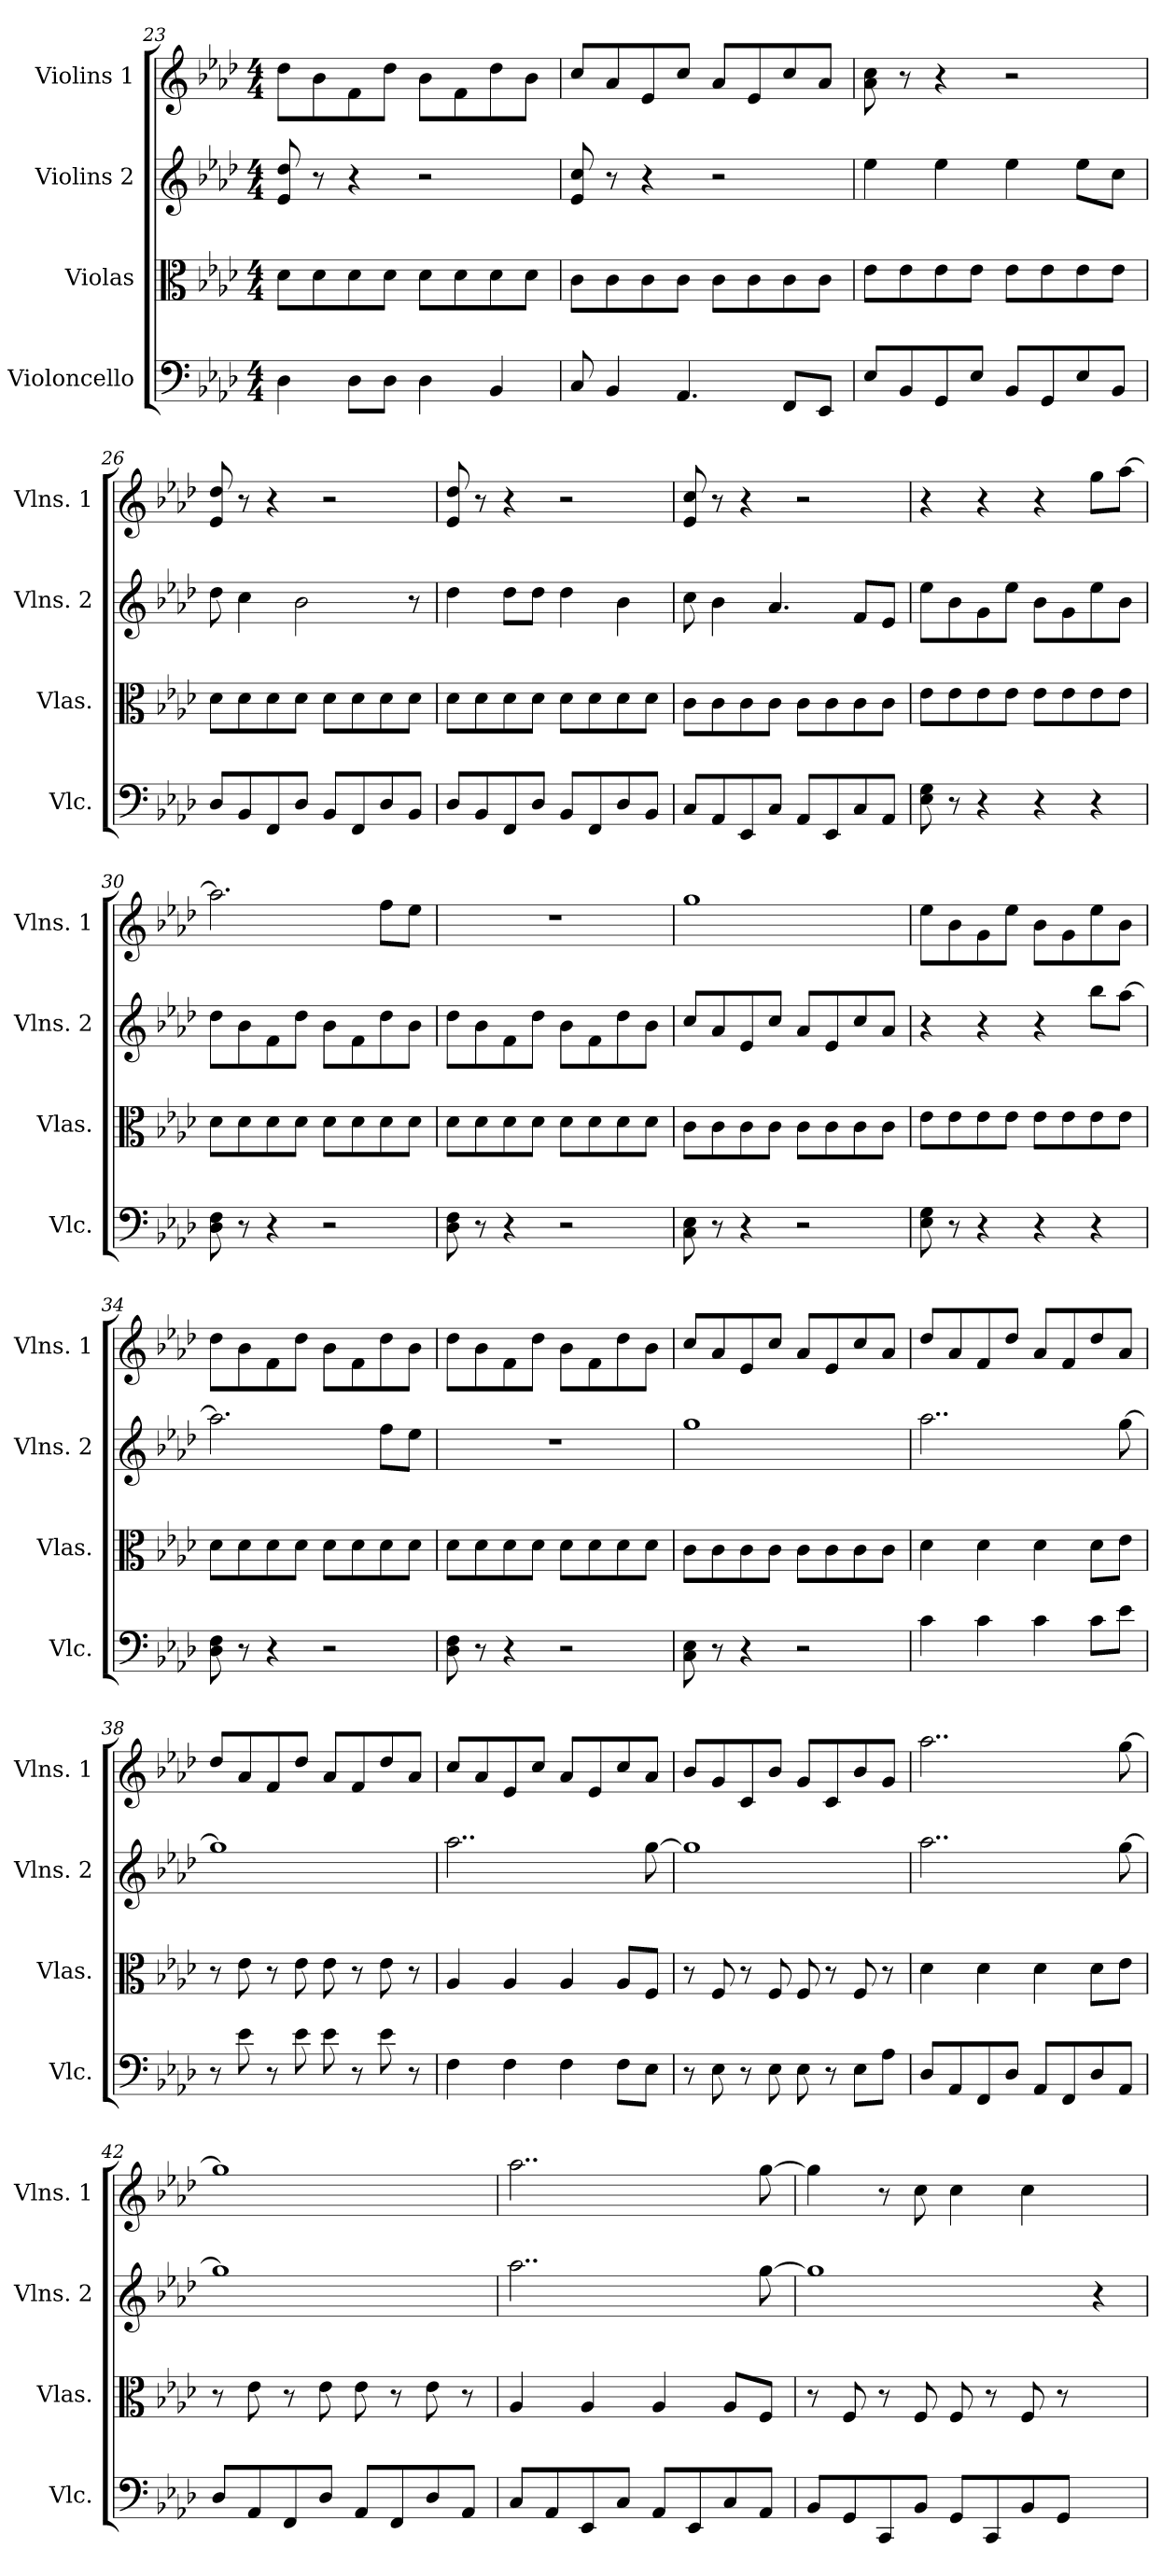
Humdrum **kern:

**kern	**kern	**kern	**kern
*part4	*part3	*part2	*part1
*staff4	*staff3	*staff2	*staff1
*I"Violoncello	*I"Violas	*I"Violins 2	*I"Violins 1
*I'Vlc.	*I'Vlas.	*I'Vlns. 2	*I'Vlns. 1
*clefF4	*clefC3	*clefG2	*clefG2
*k[b-e-a-d-]	*k[b-e-a-d-]	*k[b-e-a-d-]	*k[b-e-a-d-]
*A-:	*A-:	*A-:	*A-:
*M4/4	*M4/4	*M4/4	*M4/4
=23	=23	=23	=23
4D-\	8d-\L	8e-/ 8dd-/	8dd-\L
.	8d-\	8r	8b-\
8D-\L	8d-\	4r	8f\
8D-\J	8d-\J	.	8dd-\J
4D-\	8d-\L	2r	8b-\L
.	8d-\	.	8f\
4BB-/	8d-\	.	8dd-\
.	8d-\J	.	8b-\J
=24	=24	=24	=24
8C/	8c\L	8e-/ 8cc/	8cc/L
4BB-/	8c\	8r	8a-/
.	8c\	4r	8e-/
4.AA-/	8c\J	.	8cc/J
.	8c\L	2r	8a-/L
.	8c\	.	8e-/
8FF/L	8c\	.	8cc/
8EE-/J	8c\J	.	8a-/J
!!LO:LB:g=z
=25	=25	=25	=25
8E-/L	8e-\L	4ee-\	8a-\ 8cc\
8BB-/	8e-\	.	8r
8GG/	8e-\	4ee-\	4r
8E-/J	8e-\J	.	.
8BB-/L	8e-\L	4ee-\	2r
8GG/	8e-\	.	.
8E-/	8e-\	8ee-\L	.
8BB-/J	8e-\J	8cc\J	.
=26	=26	=26	=26
8D-/L	8d-\L	8dd-\	8e-/ 8dd-/
8BB-/	8d-\	4cc\	8r
8FF/	8d-\	.	4r
8D-/J	8d-\J	2b-\	.
8BB-/L	8d-\L	.	2r
8FF/	8d-\	.	.
8D-/	8d-\	.	.
8BB-/J	8d-\J	8r	.
=27	=27	=27	=27
8D-/L	8d-\L	4dd-\	8e-/ 8dd-/
8BB-/	8d-\	.	8r
8FF/	8d-\	8dd-\L	4r
8D-/J	8d-\J	8dd-\J	.
8BB-/L	8d-\L	4dd-\	2r
8FF/	8d-\	.	.
8D-/	8d-\	4b-\	.
8BB-/J	8d-\J	.	.
=28	=28	=28	=28
8C/L	8c\L	8cc\	8e-/ 8cc/
8AA-/	8c\	4b-\	8r
8EE-/	8c\	.	4r
8C/J	8c\J	4.a-/	.
8AA-/L	8c\L	.	2r
8EE-/	8c\	.	.
8C/	8c\	8f/L	.
8AA-/J	8c\J	8e-/J	.
!!LO:LB:g=z
=29	=29	=29	=29
8E-\ 8G\	8e-\L	8ee-\L	4r
8r	8e-\	8b-\	.
4r	8e-\	8g\	4r
.	8e-\J	8ee-\J	.
4r	8e-\L	8b-\L	4r
.	8e-\	8g\	.
4r	8e-\	8ee-\	8gg\L
.	8e-\J	8b-\J	[8aa-\J
=30	=30	=30	=30
8D-\ 8F\	8d-\L	8dd-\L	2.aa-\]
8r	8d-\	8b-\	.
4r	8d-\	8f\	.
.	8d-\J	8dd-\J	.
2r	8d-\L	8b-\L	.
.	8d-\	8f\	.
.	8d-\	8dd-\	8ff\L
.	8d-\J	8b-\J	8ee-\J
=31	=31	=31	=31
8D-\ 8F\	8d-\L	8dd-\L	1r
8r	8d-\	8b-\	.
4r	8d-\	8f\	.
.	8d-\J	8dd-\J	.
2r	8d-\L	8b-\L	.
.	8d-\	8f\	.
.	8d-\	8dd-\	.
.	8d-\J	8b-\J	.
=32	=32	=32	=32
8C\ 8E-\	8c\L	8cc/L	1gg
8r	8c\	8a-/	.
4r	8c\	8e-/	.
.	8c\J	8cc/J	.
2r	8c\L	8a-/L	.
.	8c\	8e-/	.
.	8c\	8cc/	.
.	8c\J	8a-/J	.
!!LO:PB:g=z
=33	=33	=33	=33
8E-\ 8G\	8e-\L	4r	8ee-\L
8r	8e-\	.	8b-\
4r	8e-\	4r	8g\
.	8e-\J	.	8ee-\J
4r	8e-\L	4r	8b-\L
.	8e-\	.	8g\
4r	8e-\	8bb-\L	8ee-\
.	8e-\J	[8aa-\J	8b-\J
=34	=34	=34	=34
8D-\ 8F\	8d-\L	2.aa-\]	8dd-\L
8r	8d-\	.	8b-\
4r	8d-\	.	8f\
.	8d-\J	.	8dd-\J
2r	8d-\L	.	8b-\L
.	8d-\	.	8f\
.	8d-\	8ff\L	8dd-\
.	8d-\J	8ee-\J	8b-\J
=35	=35	=35	=35
8D-\ 8F\	8d-\L	1r	8dd-\L
8r	8d-\	.	8b-\
4r	8d-\	.	8f\
.	8d-\J	.	8dd-\J
2r	8d-\L	.	8b-\L
.	8d-\	.	8f\
.	8d-\	.	8dd-\
.	8d-\J	.	8b-\J
=36	=36	=36	=36
8C\ 8E-\	8c\L	1gg	8cc/L
8r	8c\	.	8a-/
4r	8c\	.	8e-/
.	8c\J	.	8cc/J
2r	8c\L	.	8a-/L
.	8c\	.	8e-/
.	8c\	.	8cc/
.	8c\J	.	8a-/J
!!LO:LB:g=z
=37	=37	=37	=37
4c\	4d-\	2..aa-\	8dd-/L
.	.	.	8a-/
4c\	4d-\	.	8f/
.	.	.	8dd-/J
4c\	4d-\	.	8a-/L
.	.	.	8f/
8c\L	8d-\L	.	8dd-/
8e-\J	8e-\J	[8gg\	8a-/J
=38	=38	=38	=38
8r	8r	1gg]	8dd-/L
8e-\	8e-\	.	8a-/
8r	8r	.	8f/
8e-\	8e-\	.	8dd-/J
8e-\	8e-\	.	8a-/L
8r	8r	.	8f/
8e-\	8e-\	.	8dd-/
8r	8r	.	8a-/J
=39	=39	=39	=39
4F\	4A-/	2..aa-\	8cc/L
.	.	.	8a-/
4F\	4A-/	.	8e-/
.	.	.	8cc/J
4F\	4A-/	.	8a-/L
.	.	.	8e-/
8F\L	8A-/L	.	8cc/
8E-\J	8F/J	[8gg\	8a-/J
=40	=40	=40	=40
8r	8r	1gg]	8b-/L
8E-\	8F/	.	8g/
8r	8r	.	8c/
8E-\	8F/	.	8b-/J
8E-\	8F/	.	8g/L
8r	8r	.	8c/
8E-\L	8F/	.	8b-/
8A-\J	8r	.	8g/J
!!LO:LB:g=z
=41	=41	=41	=41
8D-/L	4d-\	2..aa-\	2..aa-\
8AA-/	.	.	.
8FF/	4d-\	.	.
8D-/J	.	.	.
8AA-/L	4d-\	.	.
8FF/	.	.	.
8D-/	8d-\L	.	.
8AA-/J	8e-\J	[8gg\	[8gg\
=42	=42	=42	=42
8D-/L	8r	1gg]	1gg]
8AA-/	8e-\	.	.
8FF/	8r	.	.
8D-/J	8e-\	.	.
8AA-/L	8e-\	.	.
8FF/	8r	.	.
8D-/	8e-\	.	.
8AA-/J	8r	.	.
=43	=43	=43	=43
8C/L	4A-/	2..aa-\	2..aa-\
8AA-/	.	.	.
8EE-/	4A-/	.	.
8C/J	.	.	.
8AA-/L	4A-/	.	.
8EE-/	.	.	.
8C/	8A-/L	.	.
8AA-/J	8F/J	[8gg\	[8gg\
=44	=44	=44	=44
8BB-/L	8r	1gg]	4gg\]
8GG/	8F/	.	.
8CC/	8r	.	8r
8BB-/J	8F/	.	8cc\
8GG/L	8F/	.	4cc\
8CC/	8r	.	.
8BB-/	8F/	.	4cc\
8GG/J	8r	.	.
4ryy	4ryy	4r	4ryy
=	=	=	=
*-	*-	*-	*-
